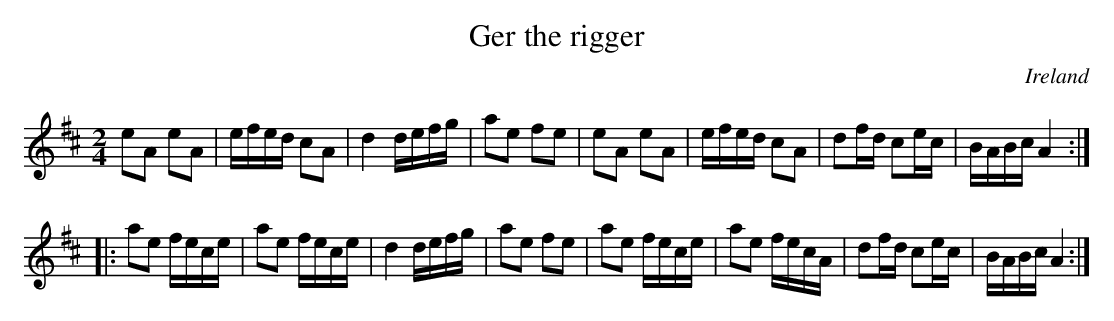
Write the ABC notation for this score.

X:1
T:Ger the rigger
O:Ireland
M:2/4
K:D
e2A2 e2A2|efed c2A2|d4 defg|a2e2 f2e2|\
e2A2 e2A2|efed c2A2|d2fd c2ec|BABc A4:|*
|:a2e2 fece|a2e2 fece|d4 defg|a2e2 f2e2|\
a2e2 fece|a2e2 fecA|d2fd c2ec|BABc A4:|
